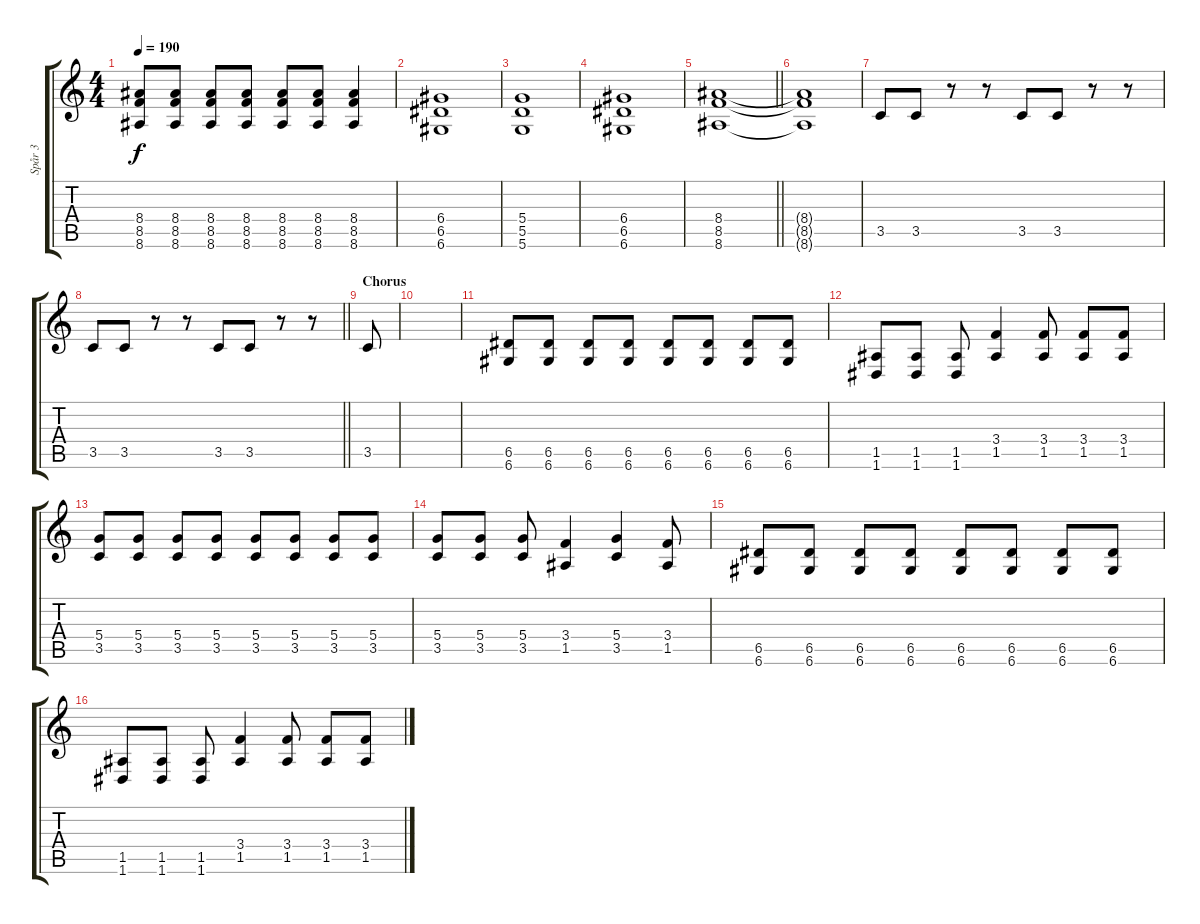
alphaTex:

\track ("Spår 3" "Spår 3") {instrument overdrivenguitar}
\staff {score tabs}
\tuning (E4 B3 G3 D3 A2 D2) {hide}
\ts (4 4)
\tempo 190
\clef g2
\ks c
(8.4{t} 8.5{t} 8.6{t}).8{dy f} (8.4 8.5 8.6).8 (8.4 8.5 8.6).8 (8.4 8.5 8.6).8 (8.4 8.5 8.6).8 (8.4 8.5 8.6).8 (8.4 8.5 8.6).4 |
(6.4 6.5 6.6).1 |
(5.4 5.5 5.6).1 |
(6.4 6.5 6.6).1 |
\barLineRight lightlight
(8.4 8.5 8.6).1 |
(8.4{t} 8.5{t} 8.6{t}).1 |
3.5.8 3.5.8 r.8 r.8 3.5.8 3.5.8 r.8 r.8 |
\barLineRight lightlight
3.5.8 3.5.8 r.8 r.8 3.5.8 3.5.8 r.8 r.8 |
\section ("" "Chorus")
3.5.8 |
|
(6.5 6.6).8 (6.5 6.6).8 (6.5 6.6).8 (6.5 6.6).8 (6.5 6.6).8 (6.5 6.6).8 (6.5 6.6).8 (6.5 6.6).8 |
(1.5 1.6).8 (1.5 1.6).8 (1.5 1.6).8 (3.4 1.5).4 (3.4 1.5).8 (3.4 1.5).8 (3.4 1.5).8 |
(5.4 3.5).8 (5.4 3.5).8 (5.4 3.5).8 (5.4 3.5).8 (5.4 3.5).8 (5.4 3.5).8 (5.4 3.5).8 (5.4 3.5).8 |
(5.4 3.5).8 (5.4 3.5).8 (5.4 3.5).8 (3.4 1.5).4 (5.4 3.5).4 (3.4 1.5).8 |
(6.5 6.6).8 (6.5 6.6).8 (6.5 6.6).8 (6.5 6.6).8 (6.5 6.6).8 (6.5 6.6).8 (6.5 6.6).8 (6.5 6.6).8 |
(1.5 1.6).8 (1.5 1.6).8 (1.5 1.6).8 (3.4 1.5).4 (3.4 1.5).8 (3.4 1.5).8 (3.4 1.5).8
